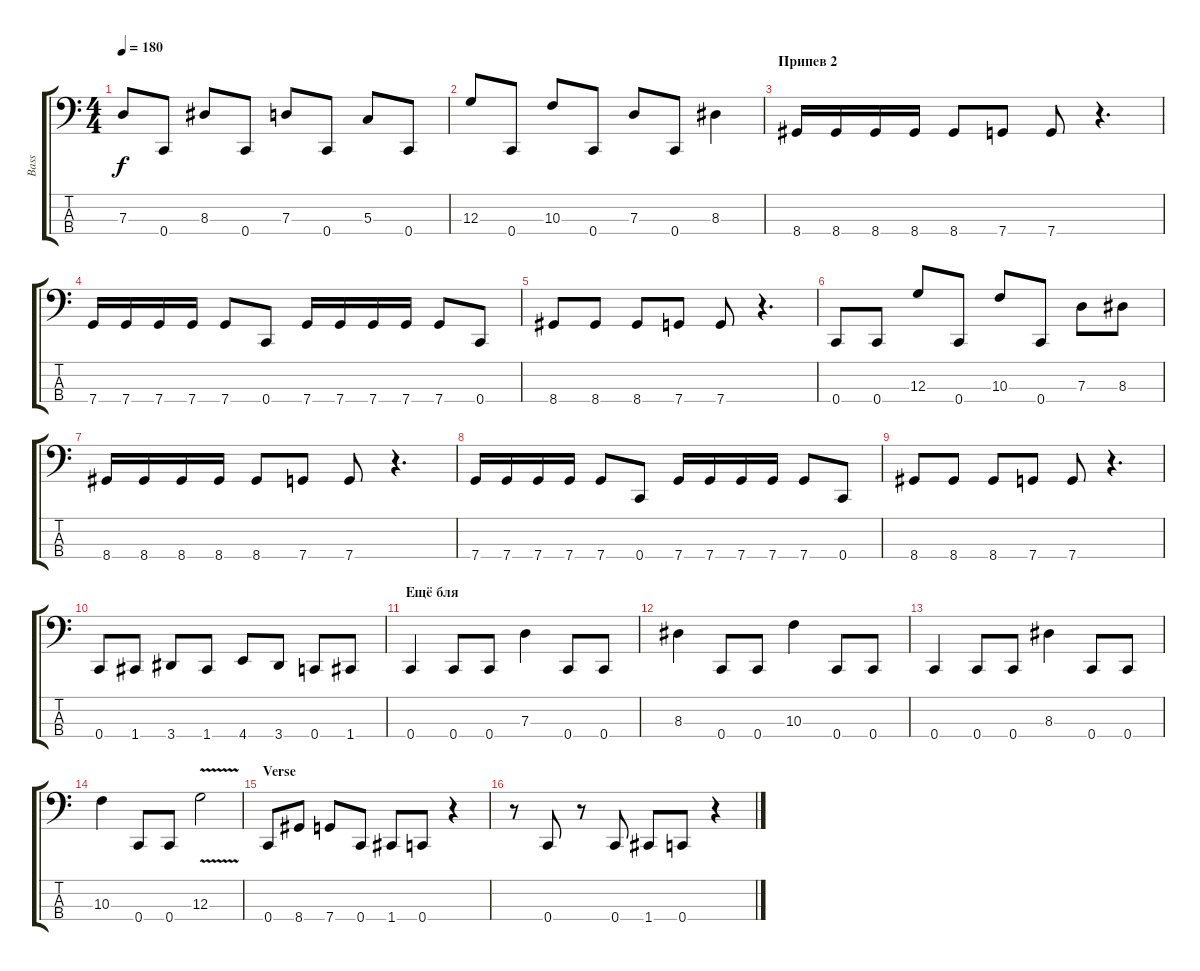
\track ("Bass" "Bass") {instrument electricbasspick}
\staff {score tabs}
\tuning (F2 C2 G1 C1) {hide}
\ts (4 4)
\tempo 180
\clef f4
\ks c
7.3.8{dy f} 0.4.8 8.3.8 0.4.8 7.3.8 0.4.8 5.3.8 0.4.8 |
12.3.8 0.4.8 10.3.8 0.4.8 7.3.8 0.4.8 8.3.4 |
\section ("" "Припев 2")
8.4.16 8.4.16 8.4.16 8.4.16 8.4.8 7.4.8 7.4.8 r.4{d} |
7.4.16 7.4.16 7.4.16 7.4.16 7.4.8 0.4.8 7.4.16 7.4.16 7.4.16 7.4.16 7.4.8 0.4.8 |
8.4.8 8.4.8 8.4.8 7.4.8 7.4.8 r.4{d} |
0.4.8 0.4.8 12.3.8 0.4.8 10.3.8 0.4.8 7.3.8 8.3.8 |
8.4.16 8.4.16 8.4.16 8.4.16 8.4.8 7.4.8 7.4.8 r.4{d} |
7.4.16 7.4.16 7.4.16 7.4.16 7.4.8 0.4.8 7.4.16 7.4.16 7.4.16 7.4.16 7.4.8 0.4.8 |
8.4.8 8.4.8 8.4.8 7.4.8 7.4.8 r.4{d} |
0.4.8 1.4.8 3.4.8 1.4.8 4.4.8 3.4.8 0.4.8 1.4.8 |
\section ("" "Ещё бля")
0.4.4 0.4.8 0.4.8 7.3.4 0.4.8 0.4.8 |
8.3.4 0.4.8 0.4.8 10.3.4 0.4.8 0.4.8 |
0.4.4 0.4.8 0.4.8 8.3.4 0.4.8 0.4.8 |
10.3.4 0.4.8 0.4.8 12.3{v}.2 |
\section ("" "Verse")
0.4.8 8.4.8 7.4.8 0.4.8 1.4.8 0.4.8 r.4 |
r.8 0.4.8 r.8 0.4.8 1.4.8 0.4.8 r.4
